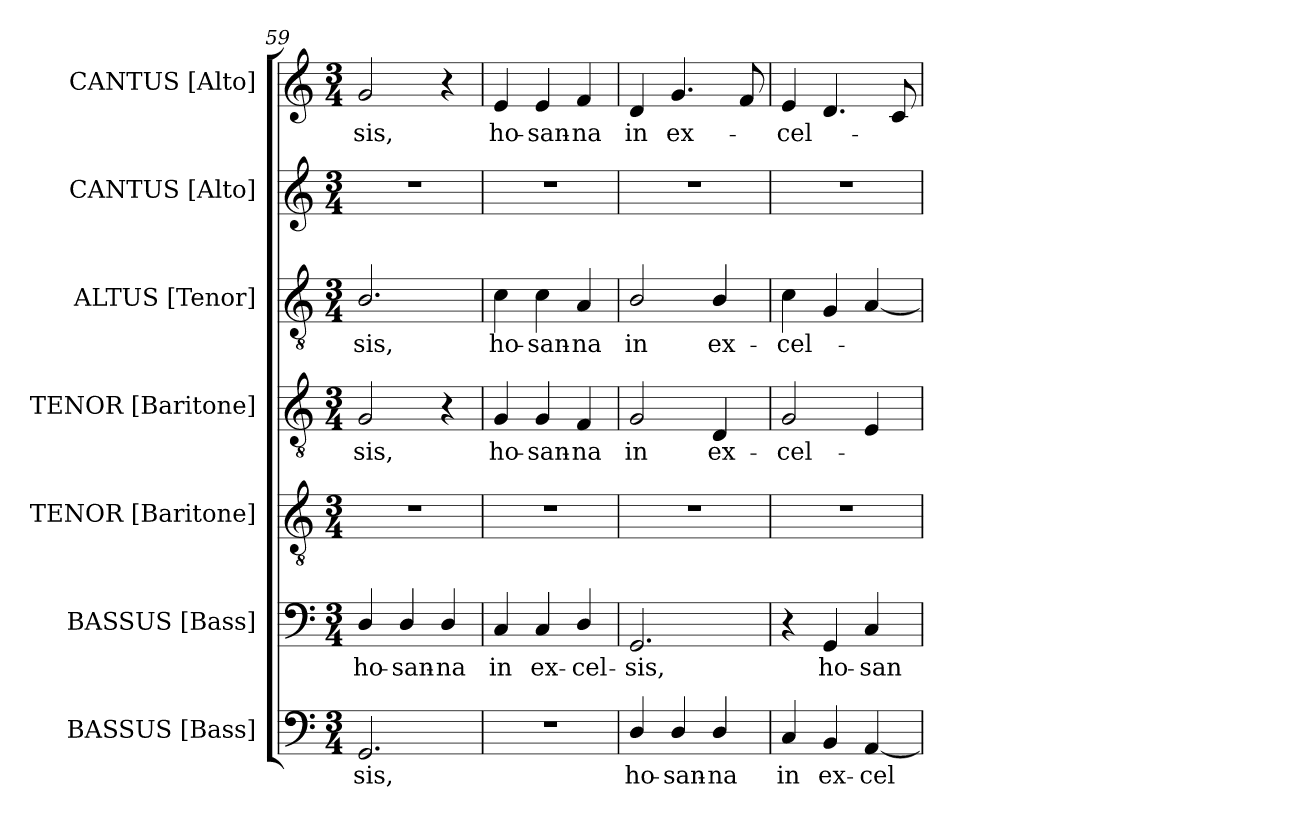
**kern	**text	**kern	**text	**kern	**kern	**text	**kern	**text	**kern	**kern	**text
*part7	*part7	*part6	*part6	*part5	*part4	*part4	*part3	*part3	*part2	*part1	*part1
*staff7	*staff7	*staff6	*staff6	*staff5	*staff4	*staff4	*staff3	*staff3	*staff2	*staff1	*staff1
*I"BASSUS [Bass]	*	*I"BASSUS [Bass]	*	*I"TENOR [Baritone]	*I"TENOR [Baritone]	*	*I"ALTUS [Tenor]	*	*I"CANTUS [Alto]	*I"CANTUS [Alto]	*
*I'B.	*	*I'B.	*	*I'Bar.	*I'Bar.	*	*I'T.	*	*I'A.	*I'A.	*
*clefF4	*	*clefF4	*	*clefGv2	*clefGv2	*	*clefGv2	*	*clefG2	*clefG2	*
*	*	*	*	*ITrd7c12	*ITrd7c12	*	*ITrd7c12	*	*	*	*
*k[]	*	*k[]	*	*k[]	*k[]	*	*k[]	*	*k[]	*k[]	*
*C:	*	*C:	*	*C:	*C:	*	*C:	*	*C:	*C:	*
*M3/4	*	*M3/4	*	*M3/4	*M3/4	*	*M3/4	*	*M3/4	*M3/4	*
=59	=59	=59	=59	=59	=59	=59	=59	=59	=59	=59	=59
!	!LO:LY:b:color=#000000	!	!	!	!	!	!	!	!	!	!
!	!	!	!LO:LY:b:color=#000000	!LO:N:vis=1	!	!	!	!	!	!	!
!	!	!	!	!	!	!LO:LY:b:color=#000000	!	!	!	!	!
!	!	!	!	!	!	!	!	!LO:LY:b:color=#000000	!LO:N:vis=1	!	!
!	!	!	!	!	!	!	!	!	!	!	!LO:LY:b:color=#000000
2.GGi/	-sis,	4Di/	ho-	2.r	2GGi/	-sis,	2.BBi/	-sis,	2.r	2gi/	-sis,
!	!	!	!LO:LY:b:color=#000000	!	!	!	!	!	!	!	!
.	.	4Di/	-san-	.	.	.	.	.	.	.	.
!	!	!	!LO:LY:b:color=#000000	!	!	!	!	!	!	!	!
.	.	4Di/	-na	.	4r	.	.	.	.	4r	.
!!LO:LB:g=z
=60	=60	=60	=60	=60	=60	=60	=60	=60	=60	=60	=60
!LO:N:vis=1	!	!	!	!	!	!	!	!	!	!	!
!	!	!	!LO:LY:b:color=#000000	!LO:N:vis=1	!	!	!	!	!	!	!
!	!	!	!	!	!	!LO:LY:b:color=#000000	!	!	!	!	!
!	!	!	!	!	!	!	!	!LO:LY:b:color=#000000	!LO:N:vis=1	!	!
!	!	!	!	!	!	!	!	!	!	!	!LO:LY:b:color=#000000
2.r	.	4Ci/	in	2.r	4GGi/	ho-	4Ci\	ho-	2.r	4ei/	ho-
!	!	!	!LO:LY:b:color=#000000	!	!	!	!	!	!	!	!
!	!	!	!	!	!	!LO:LY:b:color=#000000	!	!	!	!	!
!	!	!	!	!	!	!	!	!LO:LY:b:color=#000000	!	!	!
!	!	!	!	!	!	!	!	!	!	!	!LO:LY:b:color=#000000
.	.	4Ci/	ex-	.	4GGi/	-san-	4Ci\	-san-	.	4ei/	-san-
!	!	!	!LO:LY:b:color=#000000	!	!	!	!	!	!	!	!
!	!	!	!	!	!	!LO:LY:b:color=#000000	!	!	!	!	!
!	!	!	!	!	!	!	!	!LO:LY:b:color=#000000	!	!	!
!	!	!	!	!	!	!	!	!	!	!	!LO:LY:b:color=#000000
.	.	4Di/	-cel-	.	4FFi/	-na	4AAi/	-na	.	4fi/	-na
=61	=61	=61	=61	=61	=61	=61	=61	=61	=61	=61	=61
!	!LO:LY:b:color=#000000	!	!	!	!	!	!	!	!	!	!
!	!	!	!LO:LY:b:color=#000000	!LO:N:vis=1	!	!	!	!	!	!	!
!	!	!	!	!	!	!LO:LY:b:color=#000000	!	!	!	!	!
!	!	!	!	!	!	!	!	!LO:LY:b:color=#000000	!LO:N:vis=1	!	!
!	!	!	!	!	!	!	!	!	!	!	!LO:LY:b:color=#000000
4Di/	ho-	2.GGi/	-sis,	2.r	2GGi/	in	2BBi/	in	2.r	4di/	in
!	!LO:LY:b:color=#000000	!	!	!	!	!	!	!	!	!	!
!	!	!	!	!	!	!	!	!	!	!	!LO:LY:b:color=#000000
4Di/	-san-	.	.	.	.	.	.	.	.	4.gi/	ex-
!	!LO:LY:b:color=#000000	!	!	!	!	!	!	!	!	!	!
!	!	!	!	!	!	!LO:LY:b:color=#000000	!	!	!	!	!
!	!	!	!	!	!	!	!	!LO:LY:b:color=#000000	!	!	!
4Di/	-na	.	.	.	4DDi/	ex-	4BBi/	ex-	.	.	.
.	.	.	.	.	.	.	.	.	.	8fi/	.
=62	=62	=62	=62	=62	=62	=62	=62	=62	=62	=62	=62
!	!LO:LY:b:color=#000000	!	!	!LO:N:vis=1	!	!	!	!	!	!	!
!	!	!	!	!	!	!LO:LY:b:color=#000000	!	!	!	!	!
!	!	!	!	!	!	!	!	!LO:LY:b:color=#000000	!LO:N:vis=1	!	!
!	!	!	!	!	!	!	!	!	!	!	!LO:LY:b:color=#000000
4Ci/	in	4r	.	2.r	2GGi/	-cel-	4Ci\	-cel-	2.r	4ei/	-cel-
!	!LO:LY:b:color=#000000	!	!	!	!	!	!	!	!	!	!
!	!	!	!LO:LY:b:color=#000000	!	!	!	!	!	!	!	!
4BBi/	ex-	4GGi/	ho-	.	.	.	4GGi/	.	.	4.di/	.
!	!LO:LY:b:color=#000000	!	!	!	!	!	!	!	!	!	!
!	!	!	!LO:LY:b:color=#000000	!	!	!	!	!	!	!	!
[<4AAi/	-cel-	4Ci/	-san-	.	4EEi/	.	[<4AAi/	.	.	.	.
.	.	.	.	.	.	.	.	.	.	8ci/	.
=	=	=	=	=	=	=	=	=	=	=	=
*-	*-	*-	*-	*-	*-	*-	*-	*-	*-	*-	*-
